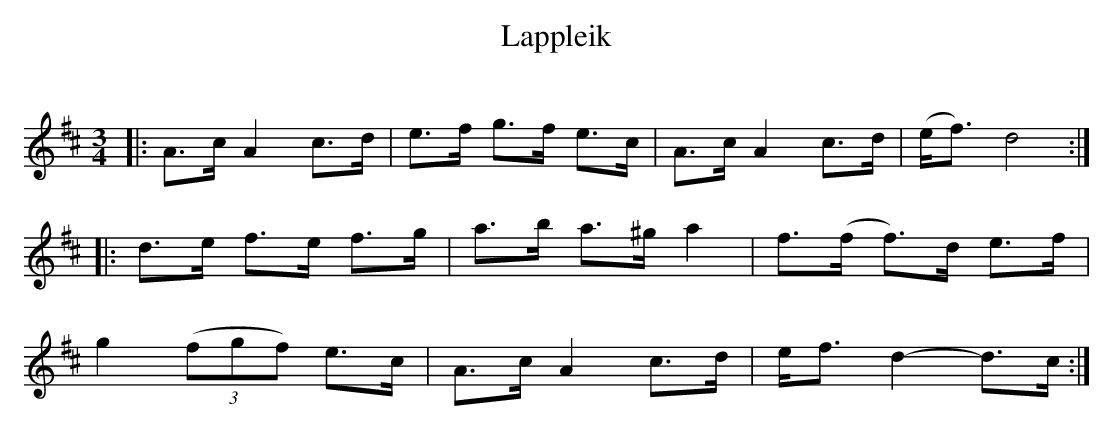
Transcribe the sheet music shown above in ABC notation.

X:1
T:Lappleik
O:
M:3/4
L:1/8
K:D
|: A3/2c/2 A2 c3/2d/2 | e3/2f/2 g3/2f/2 e3/2c/2 | A3/2c/2 A2 c3/2d/2 | (e/2f3/2) d4  :|
|: d3/2e/2 f3/2e/2 f3/2g/2 | a3/2b/2 a3/2^g/2 a2 | f3/2(f/2 f3/2)d/2 e3/2f/2 |
g2 (3(fgf) e3/2c/2 | A3/2c/2 A2 c3/2d/2 | e/2f3/2 d2-d3/2c/2  :|
